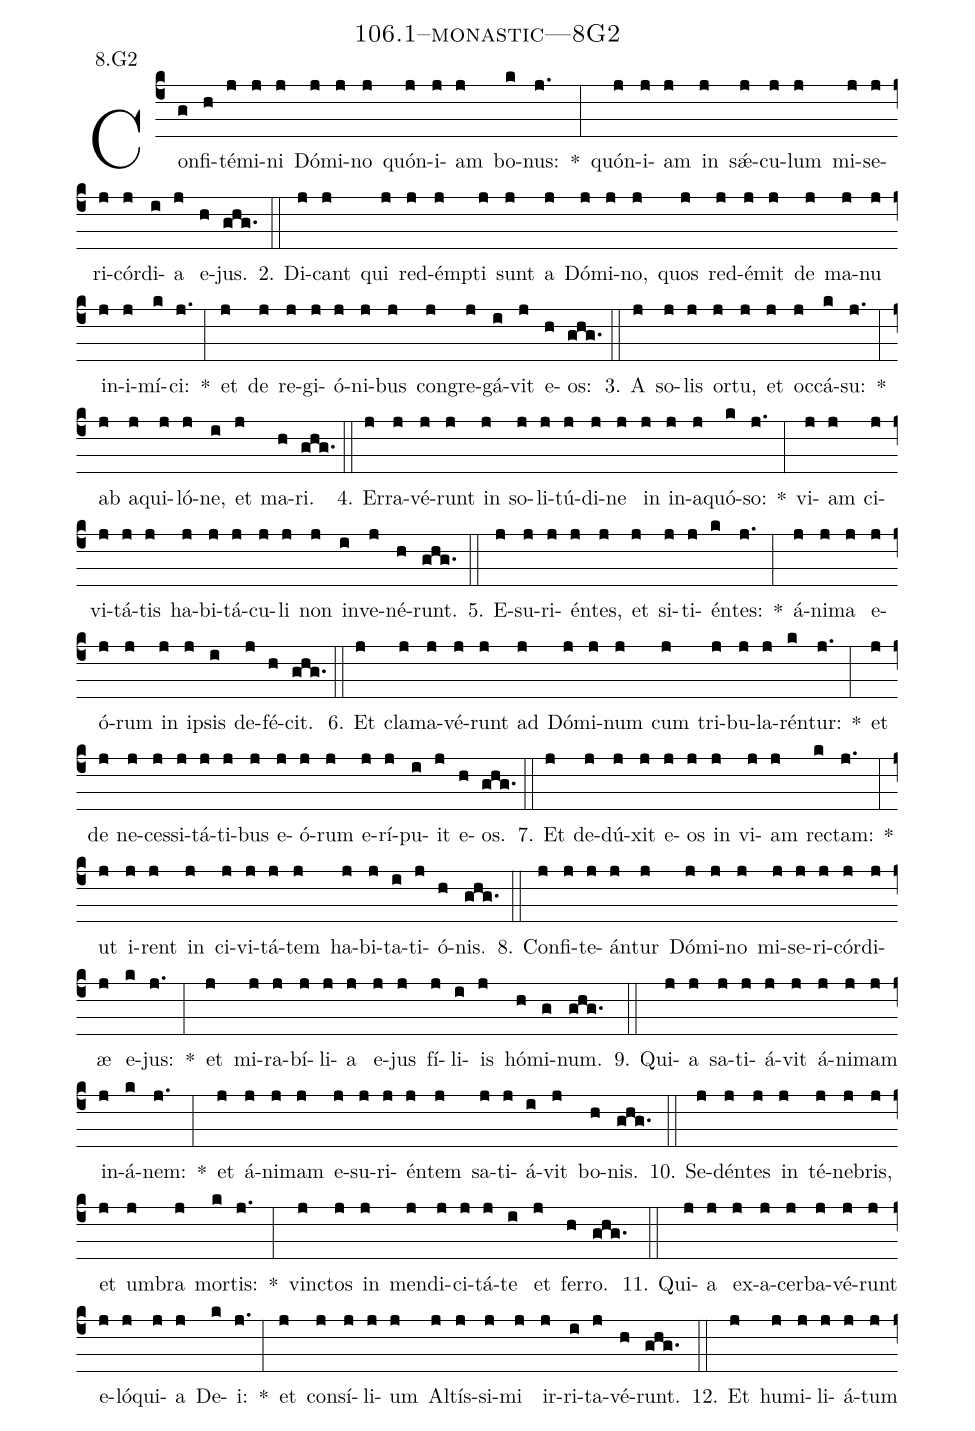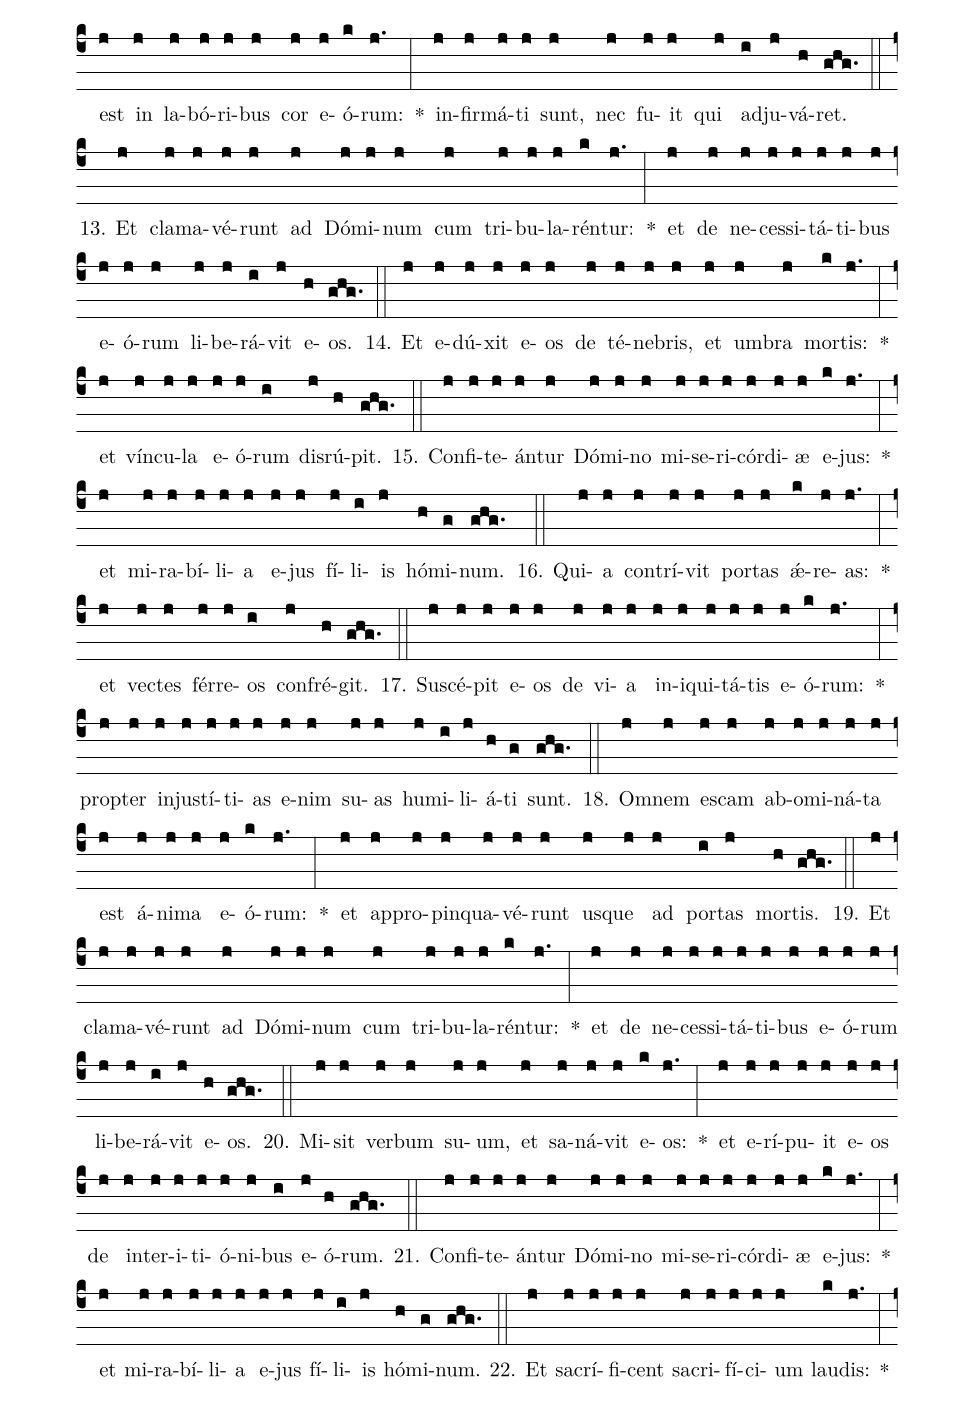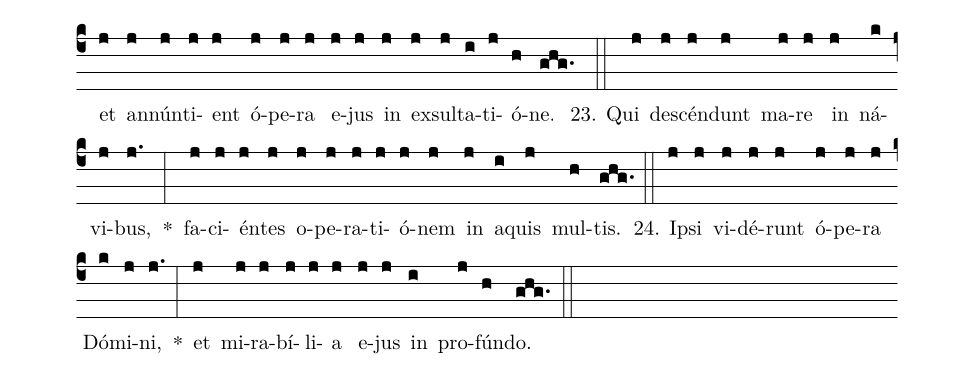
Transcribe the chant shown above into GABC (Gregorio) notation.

name: 106.1--monastic---8G2;
annotation: 8.G2;
%%
(c4)Con(g)fi(h)té(j)mi(j)ni(j) Dó(j)mi(j)no(j) quón(j)i(j)am(j) bo(k)nus:(j.) *(:) quón(j)i(j)am(j) in(j) sǽ(j)cu(j)lum(j) mi(j)se(j)ri(j)cór(j)di(i)a(j) e(h)jus.(ghg.) (::)
2. Di(j)cant(j) qui(j) red(j)émp(j)ti(j) sunt(j) a(j) Dó(j)mi(j)no,(j) quos(j) red(j)é(j)mit(j) de(j) ma(j)nu(j) in(j)i(j)mí(k)ci:(j.) *(:) et(j) de(j) re(j)gi(j)ó(j)ni(j)bus(j) con(j)gre(j)gá(i)vit(j) e(h)os:(ghg.) (::)
3. A(j) so(j)lis(j) or(j)tu,(j) et(j) oc(j)cá(k)su:(j.) *(:) ab(j) a(j)qui(j)ló(j)ne,(i) et(j) ma(h)ri.(ghg.) (::)
4. Er(j)ra(j)vé(j)runt(j) in(j) so(j)li(j)tú(j)di(j)ne(j) in(j) in(j)a(j)quó(k)so:(j.) *(:) vi(j)am(j) ci(j)vi(j)tá(j)tis(j) ha(j)bi(j)tá(j)cu(j)li(j) non(j) in(i)ve(j)né(h)runt.(ghg.) (::)
5. E(j)su(j)ri(j)én(j)tes,(j) et(j) si(j)ti(j)én(k)tes:(j.) *(:) á(j)ni(j)ma(j) e(j)ó(j)rum(j) in(j) ip(j)sis(i) de(j)fé(h)cit.(ghg.) (::)
6. Et(j) cla(j)ma(j)vé(j)runt(j) ad(j) Dó(j)mi(j)num(j) cum(j) tri(j)bu(j)la(j)rén(k)tur:(j.) *(:) et(j) de(j) ne(j)ces(j)si(j)tá(j)ti(j)bus(j) e(j)ó(j)rum(j) e(j)rí(j)pu(i)it(j) e(h)os.(ghg.) (::)
7. Et(j) de(j)dú(j)xit(j) e(j)os(j) in(j) vi(j)am(j) rec(k)tam:(j.) *(:) ut(j) i(j)rent(j) in(j) ci(j)vi(j)tá(j)tem(j) ha(j)bi(j)ta(i)ti(j)ó(h)nis.(ghg.) (::)
8. Con(j)fi(j)te(j)án(j)tur(j) Dó(j)mi(j)no(j) mi(j)se(j)ri(j)cór(j)di(j)æ(j) e(k)jus:(j.) *(:) et(j) mi(j)ra(j)bí(j)li(j)a(j) e(j)jus(j) fí(j)li(i)is(j) hó(h)mi(g)num.(ghg.) (::)
9. Qui(j)a(j) sa(j)ti(j)á(j)vit(j) á(j)ni(j)mam(j) in(j)á(k)nem:(j.) *(:) et(j) á(j)ni(j)mam(j) e(j)su(j)ri(j)én(j)tem(j) sa(j)ti(j)á(i)vit(j) bo(h)nis.(ghg.) (::)
10. Se(j)dén(j)tes(j) in(j) té(j)ne(j)bris,(j) et(j) um(j)bra(j) mor(k)tis:(j.) *(:) vinc(j)tos(j) in(j) men(j)di(j)ci(j)tá(j)te(i) et(j) fer(h)ro.(ghg.) (::)
11. Qui(j)a(j) ex(j)a(j)cer(j)ba(j)vé(j)runt(j) e(j)ló(j)qui(j)a(j) De(k)i:(j.) *(:) et(j) con(j)sí(j)li(j)um(j) Al(j)tís(j)si(j)mi(j) ir(j)ri(i)ta(j)vé(h)runt.(ghg.) (::)
12. Et(j) hu(j)mi(j)li(j)á(j)tum(j) est(j) in(j) la(j)bó(j)ri(j)bus(j) cor(j) e(j)ó(k)rum:(j.) *(:) in(j)fir(j)má(j)ti(j) sunt,(j) nec(j) fu(j)it(j) qui(j) ad(i)ju(j)vá(h)ret.(ghg.) (::)
13. Et(j) cla(j)ma(j)vé(j)runt(j) ad(j) Dó(j)mi(j)num(j) cum(j) tri(j)bu(j)la(j)rén(k)tur:(j.) *(:) et(j) de(j) ne(j)ces(j)si(j)tá(j)ti(j)bus(j) e(j)ó(j)rum(j) li(j)be(j)rá(i)vit(j) e(h)os.(ghg.) (::)
14. Et(j) e(j)dú(j)xit(j) e(j)os(j) de(j) té(j)ne(j)bris,(j) et(j) um(j)bra(j) mor(k)tis:(j.) *(:) et(j) vín(j)cu(j)la(j) e(j)ó(j)rum(i) dis(j)rú(h)pit.(ghg.) (::)
15. Con(j)fi(j)te(j)án(j)tur(j) Dó(j)mi(j)no(j) mi(j)se(j)ri(j)cór(j)di(j)æ(j) e(k)jus:(j.) *(:) et(j) mi(j)ra(j)bí(j)li(j)a(j) e(j)jus(j) fí(j)li(i)is(j) hó(h)mi(g)num.(ghg.) (::)
16. Qui(j)a(j) con(j)trí(j)vit(j) por(j)tas(j) ǽ(k)re(j)as:(j.) *(:) et(j) vec(j)tes(j) fér(j)re(j)os(i) con(j)fré(h)git.(ghg.) (::)
17. Su(j)scé(j)pit(j) e(j)os(j) de(j) vi(j)a(j) in(j)i(j)qui(j)tá(j)tis(j) e(j)ó(k)rum:(j.) *(:) prop(j)ter(j) in(j)jus(j)tí(j)ti(j)as(j) e(j)nim(j) su(j)as(j) hu(j)mi(i)li(j)á(h)ti(g) sunt.(ghg.) (::)
18. Om(j)nem(j) es(j)cam(j) ab(j)o(j)mi(j)ná(j)ta(j) est(j) á(j)ni(j)ma(j) e(j)ó(k)rum:(j.) *(:) et(j) ap(j)pro(j)pin(j)qua(j)vé(j)runt(j) us(j)que(j) ad(j) por(i)tas(j) mor(h)tis.(ghg.) (::)
19. Et(j) cla(j)ma(j)vé(j)runt(j) ad(j) Dó(j)mi(j)num(j) cum(j) tri(j)bu(j)la(j)rén(k)tur:(j.) *(:) et(j) de(j) ne(j)ces(j)si(j)tá(j)ti(j)bus(j) e(j)ó(j)rum(j) li(j)be(j)rá(i)vit(j) e(h)os.(ghg.) (::)
20. Mi(j)sit(j) ver(j)bum(j) su(j)um,(j) et(j) sa(j)ná(j)vit(j) e(k)os:(j.) *(:) et(j) e(j)rí(j)pu(j)it(j) e(j)os(j) de(j) in(j)ter(j)i(j)ti(j)ó(j)ni(j)bus(i) e(j)ó(h)rum.(ghg.) (::)
21. Con(j)fi(j)te(j)án(j)tur(j) Dó(j)mi(j)no(j) mi(j)se(j)ri(j)cór(j)di(j)æ(j) e(k)jus:(j.) *(:) et(j) mi(j)ra(j)bí(j)li(j)a(j) e(j)jus(j) fí(j)li(i)is(j) hó(h)mi(g)num.(ghg.) (::)
22. Et(j) sa(j)crí(j)fi(j)cent(j) sa(j)cri(j)fí(j)ci(j)um(j) lau(k)dis:(j.) *(:) et(j) an(j)nún(j)ti(j)ent(j) ó(j)pe(j)ra(j) e(j)jus(j) in(j) ex(j)sul(j)ta(i)ti(j)ó(h)ne.(ghg.) (::)
23. Qui(j) de(j)scén(j)dunt(j) ma(j)re(j) in(j) ná(k)vi(j)bus,(j.) *(:) fa(j)ci(j)én(j)tes(j) o(j)pe(j)ra(j)ti(j)ó(j)nem(j) in(j) a(i)quis(j) mul(h)tis.(ghg.) (::)
24. Ip(j)si(j) vi(j)dé(j)runt(j) ó(j)pe(j)ra(j) Dó(k)mi(j)ni,(j.) *(:) et(j) mi(j)ra(j)bí(j)li(j)a(j) e(j)jus(j) in(i) pro(j)fún(h)do.(ghg.) (::)
